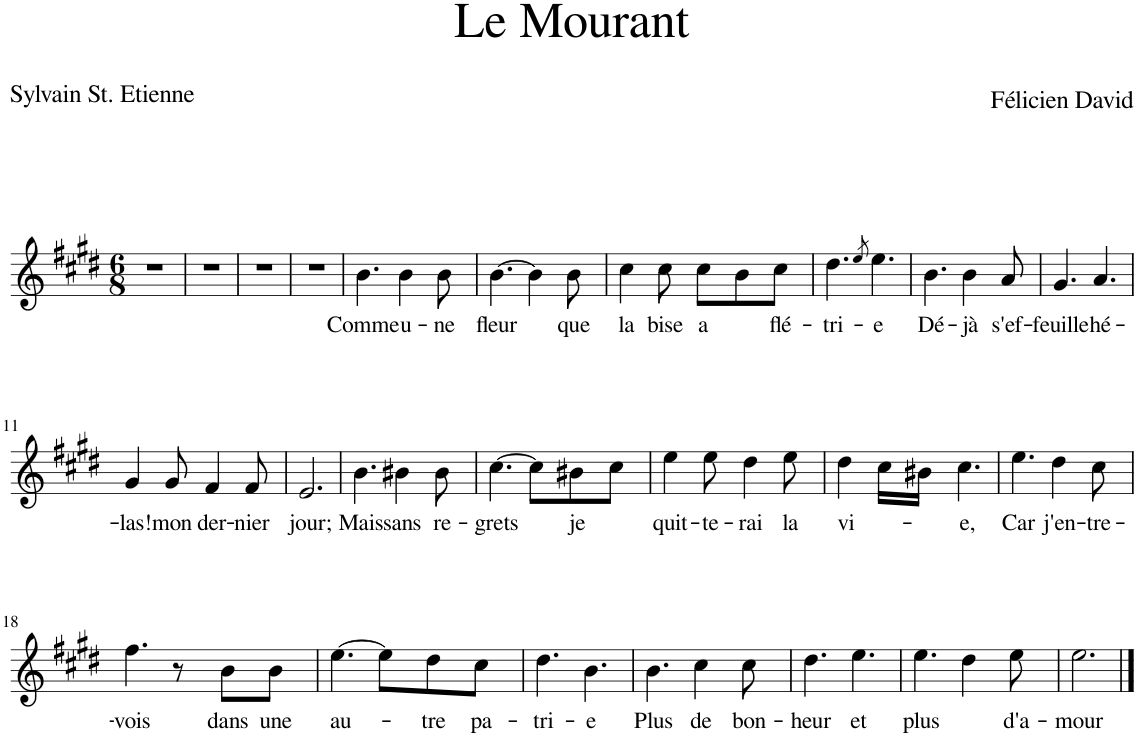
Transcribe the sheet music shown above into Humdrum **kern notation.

**kern	**text
*part1	*part1
*staff1	*staff1
*I"Piano	*
*I'Pno	*
*clefG2	*
*k[f#c#g#d#]	*
*M6/8	*
=1	=1
2.r	.
=2	=2
2.r	.
=3	=3
2.r	.
=4	=4
2.r	.
=5	=5
!	!LO:LY:b
4.b\	Comme
!	!LO:LY:b
4b\	u-
!	!LO:LY:b
8b\	-ne
=6	=6
!	!LO:LY:b
[4.b\	fleur
4b\]	.
!	!LO:LY:b
8b\	que
=7	=7
!	!LO:LY:b
4cc#\	la
!	!LO:LY:b
8cc#\	bise
!	!LO:LY:b
8cc#\L	a
8b\	.
!	!LO:LY:b
8cc#\J	flé-
=8	=8
!	!LO:LY:b
4.dd#\	-tri-
8qee/	.
!	!LO:LY:b
4.ee\	-e
=9	=9
!	!LO:LY:b
4.b\	Dé-
!	!LO:LY:b
4b\	jà
!	!LO:LY:b
8a/	s'ef-
=10	=10
!	!LO:LY:b
4.g#/	-feuille
!	!LO:LY:b
4.a/	hé-
!!LO:LB:g=z
=11	=11
!	!LO:LY:b
4g#/	-las!
!	!LO:LY:b
8g#/	mon
!	!LO:LY:b
4f#/	der-
!	!LO:LY:b
8f#/	-nier
=12	=12
!	!LO:LY:b
2.e/	jour;
=13	=13
!	!LO:LY:b
4.b\	Mais
!	!LO:LY:b
4b#X\	sans
!	!LO:LY:b
8b#\	re-
=14	=14
!	!LO:LY:b
[4.cc#\	-grets
8cc#\L]	.
!	!LO:LY:b
8b#X\	je
8cc#\J	.
=15	=15
!	!LO:LY:b
4ee\	quit-
!	!LO:LY:b
8ee\	-te-
!	!LO:LY:b
4dd#\	-rai
!	!LO:LY:b
8ee\	la
=16	=16
!	!LO:LY:b
4dd#\	vi-
16cc#\LL	.
16b#X\JJ	.
!	!LO:LY:b
4.cc#\	-e,
=17	=17
!	!LO:LY:b
4.ee\	Car
!	!LO:LY:b
4dd#\	j'en-
!	!LO:LY:b
8cc#\	-tre-
!!LO:LB:g=z
=18	=18
!	!LO:LY:b
4.ff#\	-vois
8r	.
!	!LO:LY:b
8b\L	dans
!	!LO:LY:b
8b\J	une
=19	=19
!	!LO:LY:b
[4.ee\	au-
8ee\L]	.
!	!LO:LY:b
8dd#\	-tre
!	!LO:LY:b
8cc#\J	pa-
=20	=20
!	!LO:LY:b
4.dd#\	-tri-
!	!LO:LY:b
4.b\	-e
=21	=21
!	!LO:LY:b
4.b\	Plus
!	!LO:LY:b
4cc#\	de
!	!LO:LY:b
8cc#\	bon-
=22	=22
!	!LO:LY:b
4.dd#\	-heur
!	!LO:LY:b
4.ee\	et
=23	=23
!	!LO:LY:b
4.ee\	plus
4dd#\	.
!	!LO:LY:b
8ee\	d'a-
=24	=24
!	!LO:LY:b
2.ee\	-mour
==	==
*-	*-
